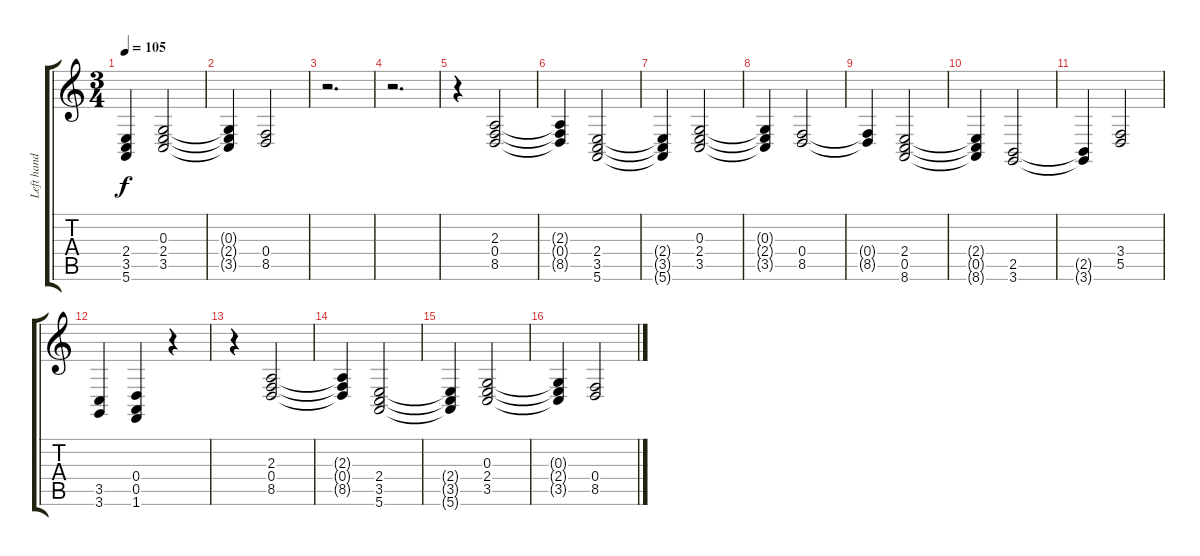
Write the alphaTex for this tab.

\track ("Left hand" "Left hand") {instrument brightacousticpiano}
\staff {score tabs}
\tuning (E4 B3 G3 D3 A2 E2) {hide}
\ts (3 4)
\tempo 105
\clef g2
\ks c
(2.4{t} 3.5{t} 5.6{t}).4{dy f} (0.3 2.4 3.5).2 |
(0.3{t} 2.4{t} 3.5{t}).4 (0.4 8.5).2 |
r.2{d} |
r.2{d} |
r.4 (2.3 0.4 8.5).2 |
(2.3{t} 0.4{t} 8.5{t}).4 (2.4 3.5 5.6).2 |
(2.4{t} 3.5{t} 5.6{t}).4 (0.3 2.4 3.5).2 |
(0.3{t} 2.4{t} 3.5{t}).4 (0.4 8.5).2 |
(0.4{t} 8.5{t}).4 (2.4 0.5 8.6).2 |
(2.4{t} 0.5{t} 8.6{t}).4 (2.5 3.6).2 |
(2.5{t} 3.6{t}).4 (3.4 5.5).2 |
(3.5 3.6).4 (0.4 0.5 1.6).4 r.4 |
r.4 (2.3 0.4 8.5).2 |
(2.3{t} 0.4{t} 8.5{t}).4 (2.4 3.5 5.6).2 |
(2.4{t} 3.5{t} 5.6{t}).4 (0.3 2.4 3.5).2 |
(0.3{t} 2.4{t} 3.5{t}).4 (0.4 8.5).2
